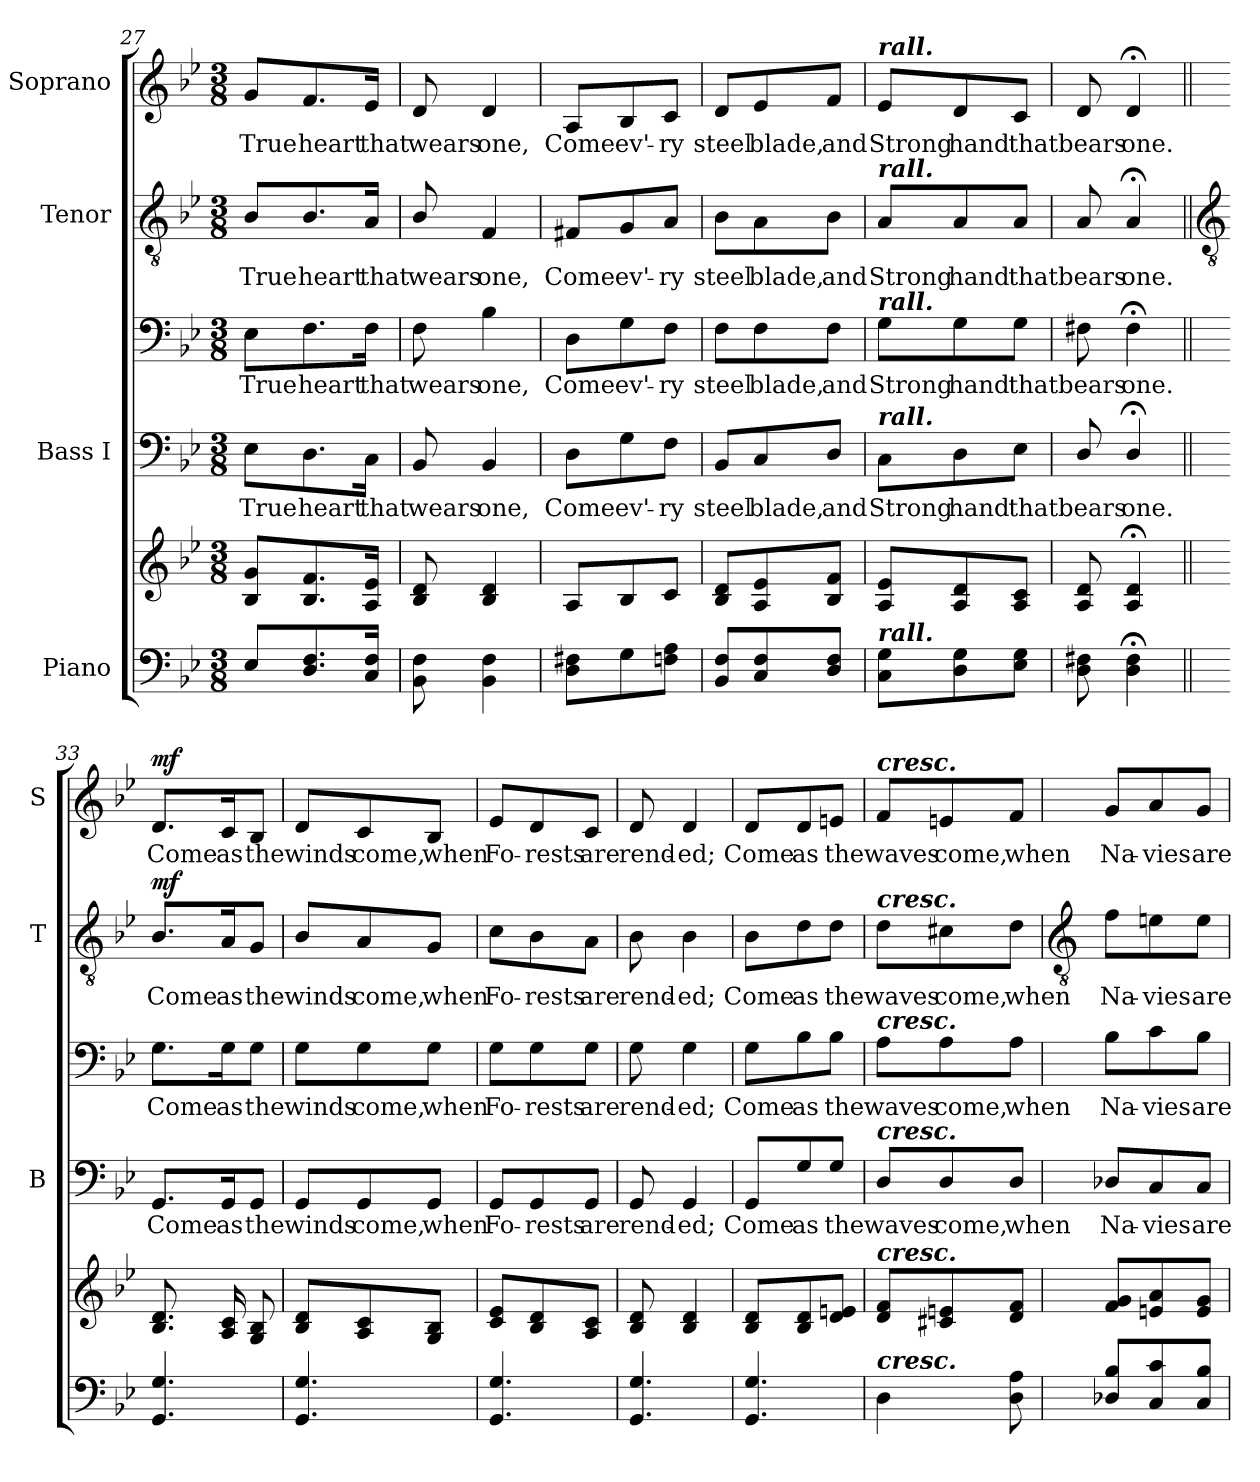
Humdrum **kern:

**kern	**kern	**dynam	**kern	**text	**kern	**text	**dynam	**kern	**text	**dynam	**kern	**text	**dynam
*part4	*part4	*part4	*part3	*part3	*part3	*part3	*part3	*part2	*part2	*part2	*part1	*part1	*part1
*staff6	*staff5	*staff5/6	*staff4	*staff4	*staff3	*staff3	*staff3/4	*staff2	*staff2	*staff2	*staff1	*staff1	*staff1
*I"Piano	*	*	*I"Bass I	*	*	*	*	*I"Tenor	*	*	*I"Soprano	*	*
*	*	*	*I'B	*	*	*	*	*I'T	*	*	*I'S	*	*
!!LO:LB:g=z
*clefF4	*clefG2	*	*clefF4	*	*clefF4	*	*	*clefGv2	*	*	*clefG2	*	*
*k[b-e-]	*k[b-e-]	*	*k[b-e-]	*	*k[b-e-]	*	*	*k[b-e-]	*	*	*k[b-e-]	*	*
*B-:	*B-:	*	*B-:	*	*B-:	*	*	*B-:	*	*	*B-:	*	*
*M3/8	*M3/8	*	*M3/8	*	*M3/8	*	*	*M3/8	*	*	*M3/8	*	*
=27	=27	=27	=27	=27	=27	=27	=27	=27	=27	=27	=27	=27	=27
!	!	!	!	!LO:LY:b	!	!LO:LY:b	!	!	!LO:LY:b	!	!	!LO:LY:b	!
8E-L	8B- 8gL	.	8E-\L	True	8E-\L	True	.	8B-/L	True	.	8g/L	True	.
!	!	!	!	!LO:LY:b	!	!LO:LY:b	!	!	!LO:LY:b	!	!	!LO:LY:b	!
8.D/ 8.F/	8.B- 8.f	.	8.D\	heart	8.F\	heart	.	8.B-/	heart	.	8.f/	heart	.
!	!	!	!	!LO:LY:b	!	!LO:LY:b	!	!	!LO:LY:b	!	!	!LO:LY:b	!
16C 16FJ	16A 16e-J	.	16C\Jk	that	16F\Jk	that	.	16A/Jk	that	.	16e-/Jk	that	.
=28	=28	=28	=28	=28	=28	=28	=28	=28	=28	=28	=28	=28	=28
!	!	!	!	!LO:LY:b	!	!LO:LY:b	!	!	!LO:LY:b	!	!	!LO:LY:b	!
8BB- 8F	8B- 8d	.	8BB-	wears	8F	wears	.	8B-/	wears	.	8d	wears	.
!	!	!	!	!LO:LY:b	!	!LO:LY:b	!	!	!LO:LY:b	!	!	!LO:LY:b	!
4BB- 4F	4B- 4d	.	4BB-	one,	4B-	one,	.	4F	one,	.	4d	one,	.
=29	=29	=29	=29	=29	=29	=29	=29	=29	=29	=29	=29	=29	=29
!	!	!	!	!LO:LY:b	!	!LO:LY:b	!	!	!LO:LY:b	!	!	!LO:LY:b	!
8D 8F#XL	8AL	.	8D\L	Come	8D\L	Come	.	8F#X/L	Come	.	8A/L	Come	.
!	!	!	!	!LO:LY:b	!	!LO:LY:b	!	!	!LO:LY:b	!	!	!LO:LY:b	!
8G	8B-	.	8G\	ev'-	8G\	ev'-	.	8G/	ev'-	.	8B-/	ev'-	.
!	!	!	!	!LO:LY:b	!	!LO:LY:b	!	!	!LO:LY:b	!	!	!LO:LY:b	!
8Fn 8AJ	8cJ	.	8F\J	-ry	8F\J	-ry	.	8A/J	-ry	.	8c/J	-ry	.
=30	=30	=30	=30	=30	=30	=30	=30	=30	=30	=30	=30	=30	=30
!	!	!	!	!LO:LY:b	!	!LO:LY:b	!	!	!LO:LY:b	!	!	!LO:LY:b	!
8BB- 8FL	8B- 8dL	.	8BB-/L	steel	8F\L	steel	.	8B-\L	steel	.	8d/L	steel	.
!	!	!	!	!LO:LY:b	!	!LO:LY:b	!	!	!LO:LY:b	!	!	!LO:LY:b	!
8C 8F	8A 8e-	.	8C/	blade,	8F\	blade,	.	8A\	blade,	.	8e-/	blade,	.
!	!	!	!	!LO:LY:b	!	!LO:LY:b	!	!	!LO:LY:b	!	!	!LO:LY:b	!
8D/ 8F/J	8B- 8fJ	.	8D/J	and	8F\J	and	.	8B-\J	and	.	8f/J	and	.
=31	=31	=31	=31	=31	=31	=31	=31	=31	=31	=31	=31	=31	=31
!	!	!	!	!	!	!	!	!	!	!	!LO:TX:a:Bi:t=rall.	!	!
!	!	!	!	!	!	!	!	!LO:TX:a:Bi:t=rall.	!	!	!	!	!
!	!	!	!	!	!LO:TX:a:Bi:t=rall.	!	!	!	!	!	!	!	!
!	!	!	!LO:TX:a:Bi:t=rall.	!	!	!	!	!	!	!	!	!	!
!LO:TX:a:Bi:t=rall.	!	!	!	!	!	!	!	!	!	!	!	!	!
!	!	!	!	!LO:LY:b	!	!LO:LY:b	!	!	!LO:LY:b	!	!	!LO:LY:b	!
8C 8GL	8A 8e-L	.	8C\L	Strong	8G\L	Strong	.	8A/L	Strong	.	8e-/L	Strong	.
!	!	!	!	!LO:LY:b	!	!LO:LY:b	!	!	!LO:LY:b	!	!	!LO:LY:b	!
8D 8G	8A 8d	.	8D\	hand	8G\	hand	.	8A/	hand	.	8d/	hand	.
!	!	!	!	!LO:LY:b	!	!LO:LY:b	!	!	!LO:LY:b	!	!	!LO:LY:b	!
8E- 8GJ	8A 8cJ	.	8E-\J	that	8G\J	that	.	8A/J	that	.	8c/J	that	.
=32	=32	=32	=32	=32	=32	=32	=32	=32	=32	=32	=32	=32	=32
!	!	!	!	!LO:LY:b	!	!LO:LY:b	!	!	!LO:LY:b	!	!	!LO:LY:b	!
8D\ 8F#X\	8A 8d	.	8D/	bears	8F#X	bears	.	8A	bears	.	8d	bears	.
!	!	!	!	!LO:LY:b	!	!LO:LY:b	!	!	!LO:LY:b	!	!	!LO:LY:b	!
4D\; 4F#\;	4A;< 4d;<	.	4D;</	one.	4F#;<	one.	.	4A;<	one.	.	4d;<	one.	.
!!LO:LB:g=z
=33||	=33||	=33||	=33||	=33||	=33||	=33||	=33||	=33||	=33||	=33||	=33||	=33||	=33||
*	*	*	*	*	*	*	*	*clefGv2	*	*	*	*	*
!	!	!LO:DY:b=2	!	!LO:LY:b	!	!LO:LY:b	!	!	!LO:LY:b	!	!	!LO:LY:b	!
!	!	!LO:DY:n=1:b	!	!	!	!	!LO:DY:b=2	!	!	!	!	!	!
!	!	!	!	!	!	!	!LO:DY:n=1:b	!	!	!LO:DY:b	!	!	!LO:DY:b
4.GG 4.G	8.B- 8.dL	mf mf	8.GG/L	Come	8.G\L	Come	mf mf	8.B-/L	Come	mf	8.d/L	Come	mf
!	!	!	!	!LO:LY:b	!	!LO:LY:b	!	!	!LO:LY:b	!	!	!LO:LY:b	!
.	16A 16cL	.	16GG/K	as	16G\K	as	.	16A/K	as	.	16c/K	as	.
!	!	!	!	!LO:LY:b	!	!LO:LY:b	!	!	!LO:LY:b	!	!	!LO:LY:b	!
.	8G 8B-J	.	8GG/J	the	8G\J	the	.	8G/J	the	.	8B-/J	the	.
=34	=34	=34	=34	=34	=34	=34	=34	=34	=34	=34	=34	=34	=34
!	!	!	!	!LO:LY:b	!	!LO:LY:b	!	!	!LO:LY:b	!	!	!LO:LY:b	!
4.GG 4.G	8B- 8dL	.	8GG/L	winds	8G\L	winds	.	8B-/L	winds	.	8d/L	winds	.
!	!	!	!	!LO:LY:b	!	!LO:LY:b	!	!	!LO:LY:b	!	!	!LO:LY:b	!
.	8A 8c	.	8GG/	come,	8G\	come,	.	8A/	come,	.	8c/	come,	.
!	!	!	!	!LO:LY:b	!	!LO:LY:b	!	!	!LO:LY:b	!	!	!LO:LY:b	!
.	8G 8B-J	.	8GG/J	when	8G\J	when	.	8G/J	when	.	8B-/J	when	.
=35	=35	=35	=35	=35	=35	=35	=35	=35	=35	=35	=35	=35	=35
!	!	!	!	!LO:LY:b	!	!LO:LY:b	!	!	!LO:LY:b	!	!	!LO:LY:b	!
4.GG 4.G	8c 8e-L	.	8GG/L	Fo-	8G\L	Fo-	.	8c\L	Fo-	.	8e-/L	Fo-	.
!	!	!	!	!LO:LY:b	!	!LO:LY:b	!	!	!LO:LY:b	!	!	!LO:LY:b	!
.	8B- 8d	.	8GG/	-rests	8G\	-rests	.	8B-\	-rests	.	8d/	-rests	.
!	!	!	!	!LO:LY:b	!	!LO:LY:b	!	!	!LO:LY:b	!	!	!LO:LY:b	!
.	8A 8cJ	.	8GG/J	are	8G\J	are	.	8A\J	are	.	8c/J	are	.
=36	=36	=36	=36	=36	=36	=36	=36	=36	=36	=36	=36	=36	=36
!	!	!	!	!LO:LY:b	!	!LO:LY:b	!	!	!LO:LY:b	!	!	!LO:LY:b	!
4.GG 4.G	8B- 8d	.	8GG	rend-	8G	rend-	.	8B-	rend-	.	8d	rend-	.
!	!	!	!	!LO:LY:b	!	!LO:LY:b	!	!	!LO:LY:b	!	!	!LO:LY:b	!
.	4B- 4d	.	4GG	-ed;	4G	-ed;	.	4B-	-ed;	.	4d	-ed;	.
=37	=37	=37	=37	=37	=37	=37	=37	=37	=37	=37	=37	=37	=37
!	!	!	!	!LO:LY:b	!	!LO:LY:b	!	!	!LO:LY:b	!	!	!LO:LY:b	!
4.GG 4.G	8B- 8dL	.	8GG/L	Come	8G\L	Come	.	8B-\L	Come	.	8d/L	Come	.
!	!	!	!	!LO:LY:b	!	!LO:LY:b	!	!	!LO:LY:b	!	!	!LO:LY:b	!
.	8B- 8d	.	8G/	as	8B-\	as	.	8d\	as	.	8d/	as	.
!	!	!	!	!LO:LY:b	!	!LO:LY:b	!	!	!LO:LY:b	!	!	!LO:LY:b	!
.	8d 8enJ	.	8G/J	the	8B-\J	the	.	8d\J	the	.	8en/J	the	.
=38	=38	=38	=38	=38	=38	=38	=38	=38	=38	=38	=38	=38	=38
!	!	!	!	!	!	!	!	!	!	!	!LO:TX:a:Bi:t=cresc.	!	!
!	!	!	!	!	!	!	!	!LO:TX:a:Bi:t=cresc.	!	!	!	!	!
!	!	!	!	!	!LO:TX:a:Bi:t=cresc.	!	!	!	!	!	!	!	!
!	!	!	!LO:TX:a:Bi:t=cresc.	!	!	!	!	!	!	!	!	!	!
!	!LO:TX:a:Bi:t=cresc.	!	!	!	!	!	!	!	!	!	!	!	!
!LO:TX:a:Bi:t=cresc.	!	!	!	!	!	!	!	!	!	!	!	!	!
!	!	!	!	!LO:LY:b	!	!LO:LY:b	!	!	!LO:LY:b	!	!	!LO:LY:b	!
4D\	8d 8fL	.	8D/L	waves	8A\L	waves	.	8d\L	waves	.	8f/L	waves	.
!	!	!	!	!LO:LY:b	!	!LO:LY:b	!	!	!LO:LY:b	!	!	!LO:LY:b	!
.	8c#X 8en	.	8D/	come,	8A\	come,	.	8c#X\	come,	.	8en/	come,	.
!	!	!	!	!LO:LY:b	!	!LO:LY:b	!	!	!LO:LY:b	!	!	!LO:LY:b	!
8D\ 8A\	8d 8fJ	.	8D/J	when	8A\J	when	.	8d\J	when	.	8f/J	when	.
!!LO:LB:g=z
=39	=39	=39	=39	=39	=39	=39	=39	=39	=39	=39	=39	=39	=39
*	*	*	*	*	*	*	*	*clefGv2	*	*	*	*	*
!	!	!	!	!LO:LY:b	!	!LO:LY:b	!	!	!LO:LY:b	!	!	!LO:LY:b	!
8D-X/ 8B-/L	8f 8gL	.	8D-X/L	Na-	8B-\L	Na-	.	8f\L	Na-	.	8g/L	Na-	.
!	!	!	!	!LO:LY:b	!	!LO:LY:b	!	!	!LO:LY:b	!	!	!LO:LY:b	!
8C 8c	8en 8a	.	8C/	-vies	8c\	-vies	.	8en\	-vies	.	8a/	-vies	.
!	!	!	!	!LO:LY:b	!	!LO:LY:b	!	!	!LO:LY:b	!	!	!LO:LY:b	!
8C 8B-J	8e 8gJ	.	8C/J	are	8B-\J	are	.	8e\J	are	.	8g/J	are	.
=	=	=	=	=	=	=	=	=	=	=	=	=	=
*-	*-	*-	*-	*-	*-	*-	*-	*-	*-	*-	*-	*-	*-
